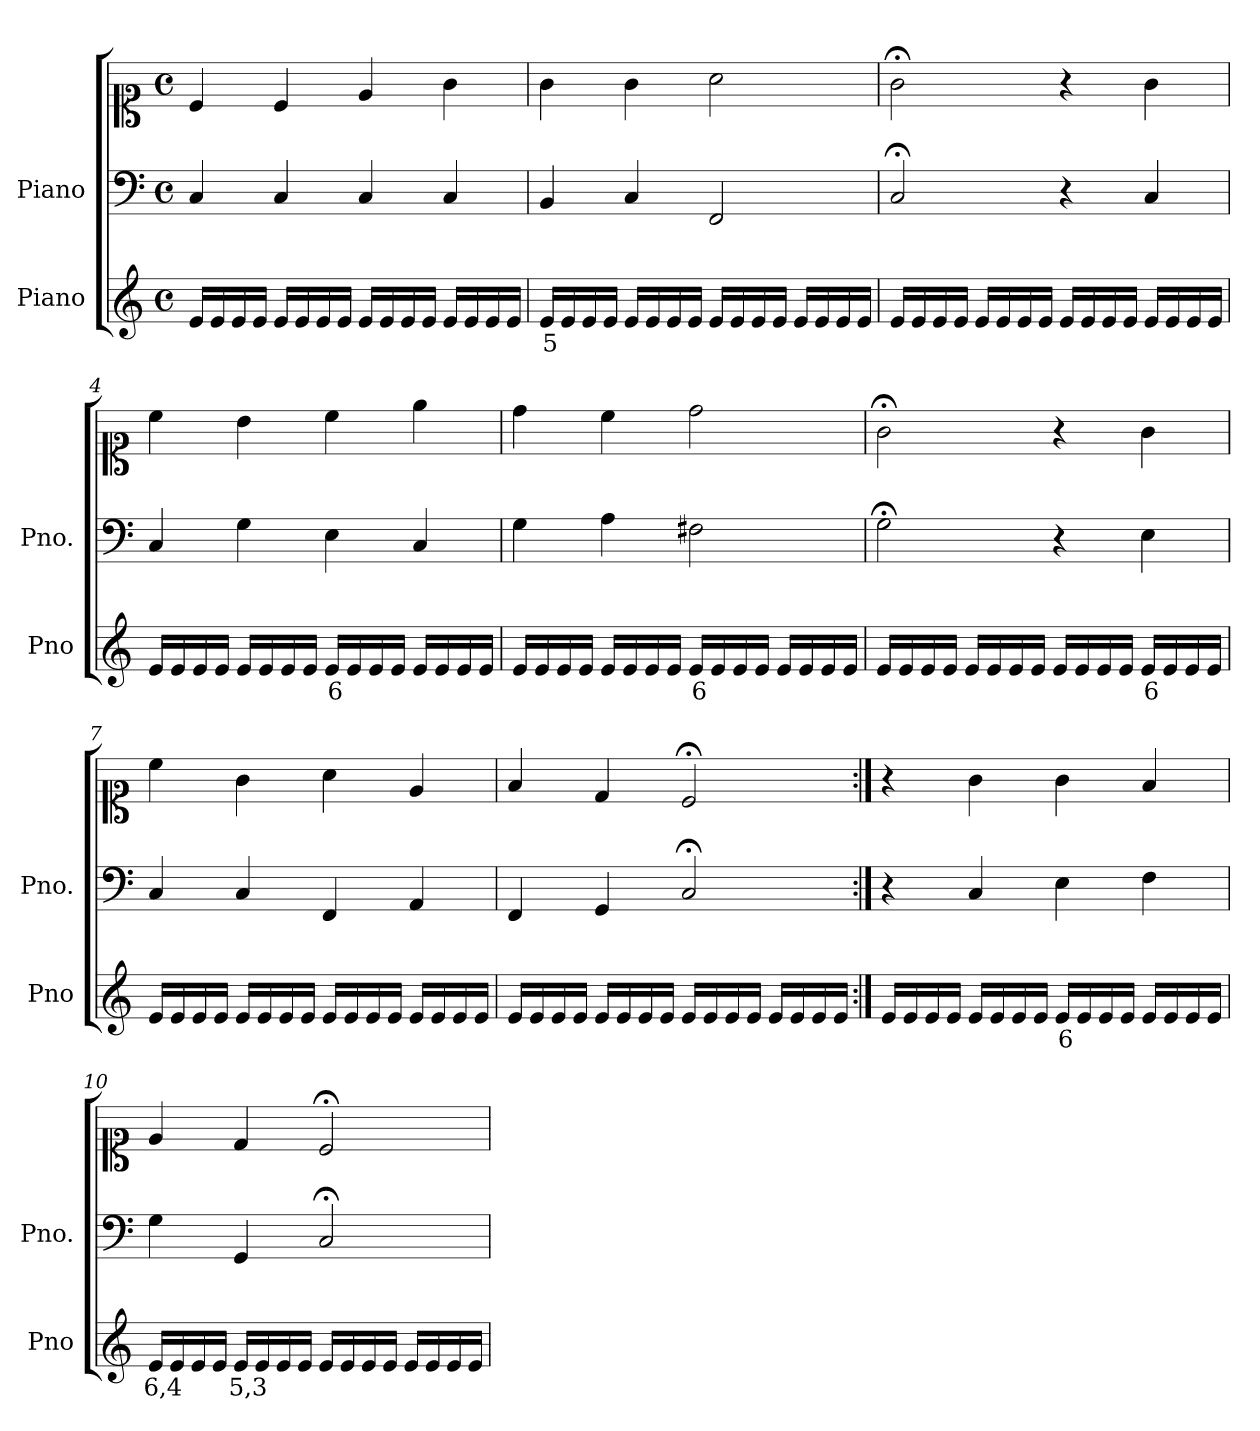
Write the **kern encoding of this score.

**kern	**text	**kern	**kern
*part2	*part2	*part1	*part1
*staff3	*staff3	*staff2	*staff1
*I"Piano	*	*I"Piano	*
*I'Pno	*	*I'Pno.	*
*clefG2	*	*clefF4	*clefC1
*k[]	*	*k[]	*k[]
*M4/4	*	*M4/4	*M4/4
*met(c)	*	*met(c)	*met(c)
=1	=1	=1	=1
16e/LL	.	4C/	4c/
16e/	.	.	.
16e/	.	.	.
16e/JJ	.	.	.
16e/LL	.	4C/	4c/
16e/	.	.	.
16e/	.	.	.
16e/JJ	.	.	.
16e/LL	.	4C/	4e/
16e/	.	.	.
16e/	.	.	.
16e/JJ	.	.	.
16e/LL	.	4C/	4g\
16e/	.	.	.
16e/	.	.	.
16e/JJ	.	.	.
=2	=2	=2	=2
!	!LO:LY:b	!	!
16e/LL	5	4BB/	4g\
16e/	.	.	.
16e/	.	.	.
16e/JJ	.	.	.
16e/LL	.	4C/	4g\
16e/	.	.	.
16e/	.	.	.
16e/JJ	.	.	.
16e/LL	.	2FF/	2a\
16e/	.	.	.
16e/	.	.	.
16e/JJ	.	.	.
16e/LL	.	.	.
16e/	.	.	.
16e/	.	.	.
16e/JJ	.	.	.
=3	=3	=3	=3
16e/LL	.	2C;</	2g;<\
16e/	.	.	.
16e/	.	.	.
16e/JJ	.	.	.
16e/LL	.	.	.
16e/	.	.	.
16e/	.	.	.
16e/JJ	.	.	.
16e/LL	.	4r	4r
16e/	.	.	.
16e/	.	.	.
16e/JJ	.	.	.
16e/LL	.	4C/	4g\
16e/	.	.	.
16e/	.	.	.
16e/JJ	.	.	.
=4	=4	=4	=4
16e/LL	.	4C/	4cc\
16e/	.	.	.
16e/	.	.	.
16e/JJ	.	.	.
16e/LL	.	4G\	4b\
16e/	.	.	.
16e/	.	.	.
16e/JJ	.	.	.
!	!LO:LY:b	!	!
16e/LL	6	4E\	4cc\
16e/	.	.	.
16e/	.	.	.
16e/JJ	.	.	.
16e/LL	.	4C/	4ee\
16e/	.	.	.
16e/	.	.	.
16e/JJ	.	.	.
=5	=5	=5	=5
16e/LL	.	4G\	4dd\
16e/	.	.	.
16e/	.	.	.
16e/JJ	.	.	.
16e/LL	.	4A\	4cc\
16e/	.	.	.
16e/	.	.	.
16e/JJ	.	.	.
!	!LO:LY:b	!	!
16e/LL	6	2F#X\	2dd\
16e/	.	.	.
16e/	.	.	.
16e/JJ	.	.	.
16e/LL	.	.	.
16e/	.	.	.
16e/	.	.	.
16e/JJ	.	.	.
=6	=6	=6	=6
16e/LL	.	2G;<\	2g;<\
16e/	.	.	.
16e/	.	.	.
16e/JJ	.	.	.
16e/LL	.	.	.
16e/	.	.	.
16e/	.	.	.
16e/JJ	.	.	.
16e/LL	.	4r	4r
16e/	.	.	.
16e/	.	.	.
16e/JJ	.	.	.
!	!LO:LY:b	!	!
16e/LL	6	4E\	4g\
16e/	.	.	.
16e/	.	.	.
16e/JJ	.	.	.
=7	=7	=7	=7
16e/LL	.	4C/	4cc\
16e/	.	.	.
16e/	.	.	.
16e/JJ	.	.	.
16e/LL	.	4C/	4g\
16e/	.	.	.
16e/	.	.	.
16e/JJ	.	.	.
16e/LL	.	4FF/	4a\
16e/	.	.	.
16e/	.	.	.
16e/JJ	.	.	.
16e/LL	.	4AA/	4e/
16e/	.	.	.
16e/	.	.	.
16e/JJ	.	.	.
=8	=8	=8	=8
16e/LL	.	4FF/	4f/
16e/	.	.	.
16e/	.	.	.
16e/JJ	.	.	.
16e/LL	.	4GG/	4d/
16e/	.	.	.
16e/	.	.	.
16e/JJ	.	.	.
16e/LL	.	2C;</	2c;</
16e/	.	.	.
16e/	.	.	.
16e/JJ	.	.	.
16e/LL	.	.	.
16e/	.	.	.
16e/	.	.	.
16e/JJ	.	.	.
=9:|!	=9:|!	=9:|!	=9:|!
16e/LL	.	4r	4r
16e/	.	.	.
16e/	.	.	.
16e/JJ	.	.	.
16e/LL	.	4C/	4g\
16e/	.	.	.
16e/	.	.	.
16e/JJ	.	.	.
!	!LO:LY:b	!	!
16e/LL	6	4E\	4g\
16e/	.	.	.
16e/	.	.	.
16e/JJ	.	.	.
16e/LL	.	4F\	4f/
16e/	.	.	.
16e/	.	.	.
16e/JJ	.	.	.
=10	=10	=10	=10
!	!LO:LY:b	!	!
16e/LL	6,4	4G\	4e/
16e/	.	.	.
16e/	.	.	.
16e/JJ	.	.	.
!	!LO:LY:b	!	!
16e/LL	5,3	4GG/	4d/
16e/	.	.	.
16e/	.	.	.
16e/JJ	.	.	.
16e/LL	.	2C;</	2c;</
16e/	.	.	.
16e/	.	.	.
16e/JJ	.	.	.
16e/LL	.	.	.
16e/	.	.	.
16e/	.	.	.
16e/JJ	.	.	.
=	=	=	=
*-	*-	*-	*-
